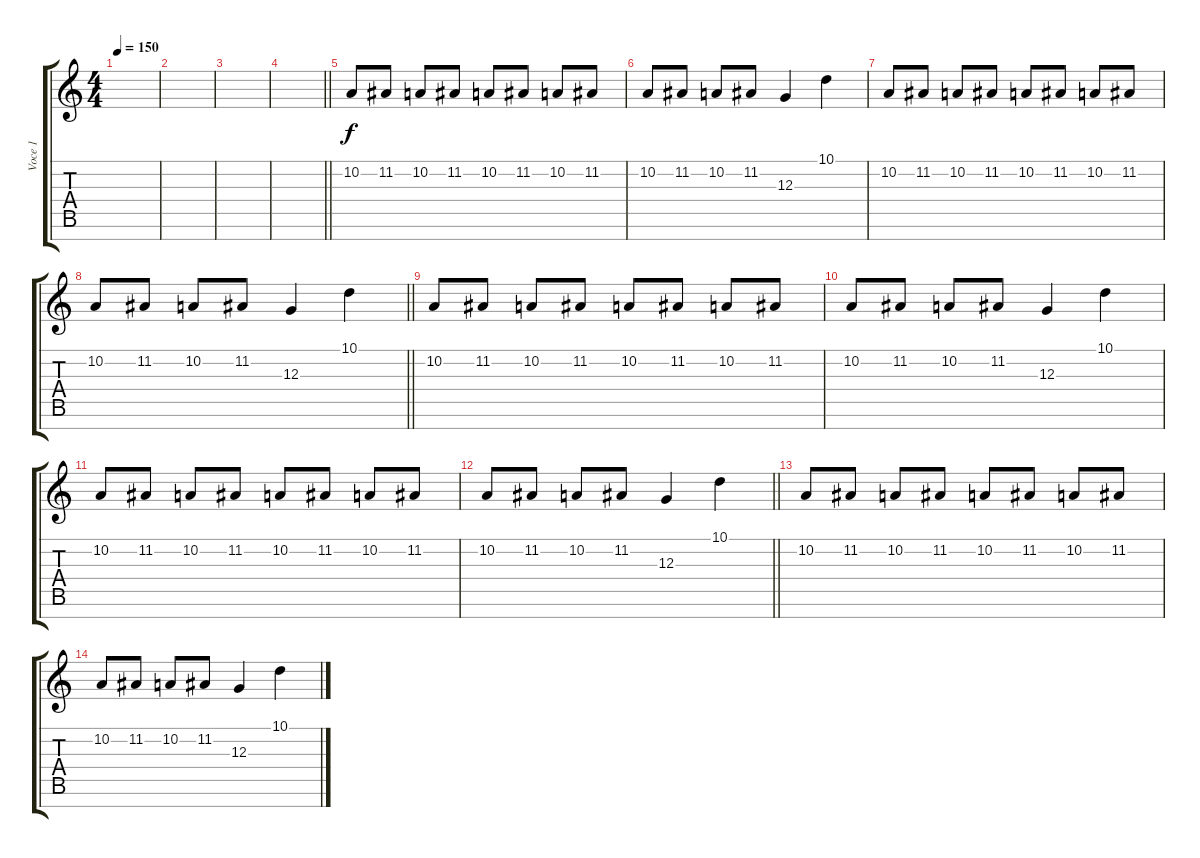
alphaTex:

\track ("Voce 1" "Voce 1") {instrument lead1square}
\staff {score tabs}
\tuning (E4 B3 G3 D3 A2 E2 B1) {hide}
\ts (4 4)
\tempo 150
\clef g2
\ks c
|
|
|
\barLineRight lightlight
|
10.2.8 11.2.8 10.2.8 11.2.8 10.2.8 11.2.8 10.2.8 11.2.8 |
10.2.8 11.2.8 10.2.8 11.2.8 12.3.4 10.1.4 |
10.2.8 11.2.8 10.2.8 11.2.8 10.2.8 11.2.8 10.2.8 11.2.8 |
\barLineRight lightlight
10.2.8 11.2.8 10.2.8 11.2.8 12.3.4 10.1.4 |
10.2.8 11.2.8 10.2.8 11.2.8 10.2.8 11.2.8 10.2.8 11.2.8 |
10.2.8 11.2.8 10.2.8 11.2.8 12.3.4 10.1.4 |
10.2.8 11.2.8 10.2.8 11.2.8 10.2.8 11.2.8 10.2.8 11.2.8 |
\barLineRight lightlight
10.2.8 11.2.8 10.2.8 11.2.8 12.3.4 10.1.4 |
10.2.8 11.2.8 10.2.8 11.2.8 10.2.8 11.2.8 10.2.8 11.2.8 |
10.2.8 11.2.8 10.2.8 11.2.8 12.3.4 10.1.4
